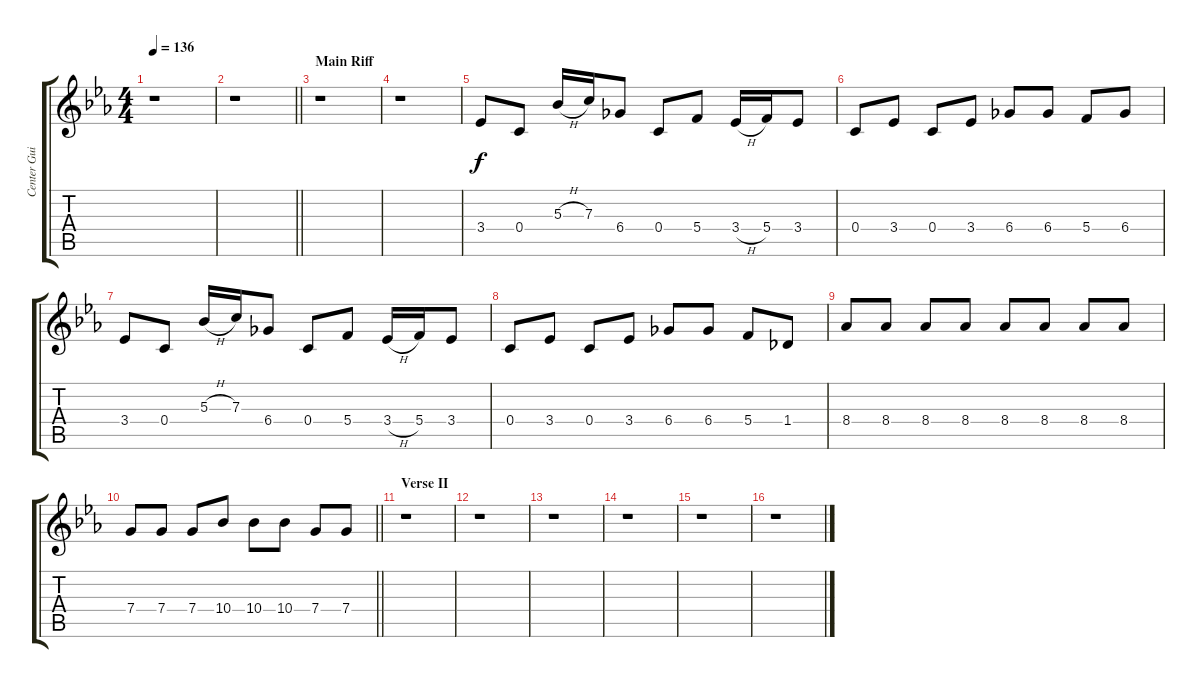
\track ("Center Guitar" "Center Gui") {instrument overdrivenguitar}
\staff {score tabs}
\tuning (D4 A3 F3 C3 G2 C2) {hide}
\ts (4 4)
\tempo 136
\clef g2
\ks eb
r.1{dy f} |
\barLineRight lightlight
r.1 |
\section ("" "Main Riff")
r.1 |
r.1 |
3.4.8 0.4.8 5.3{h}.16 7.3.16 6.4.8 0.4.8 5.4.8 3.4{h}.16 5.4.16 3.4.8 |
0.4.8 3.4.8 0.4.8 3.4.8 6.4.8 6.4.8 5.4.8 6.4.8 |
3.4.8 0.4.8 5.3{h}.16 7.3.16 6.4.8 0.4.8 5.4.8 3.4{h}.16 5.4.16 3.4.8 |
0.4.8 3.4.8 0.4.8 3.4.8 6.4.8 6.4.8 5.4.8 1.4.8 |
8.4.8 8.4.8 8.4.8 8.4.8 8.4.8 8.4.8 8.4.8 8.4.8 |
\barLineRight lightlight
7.4.8 7.4.8 7.4.8 10.4.8 10.4.8 10.4.8 7.4.8 7.4.8 |
\section ("" "Verse II")
r.1 |
r.1 |
r.1 |
r.1 |
r.1 |
r.1
